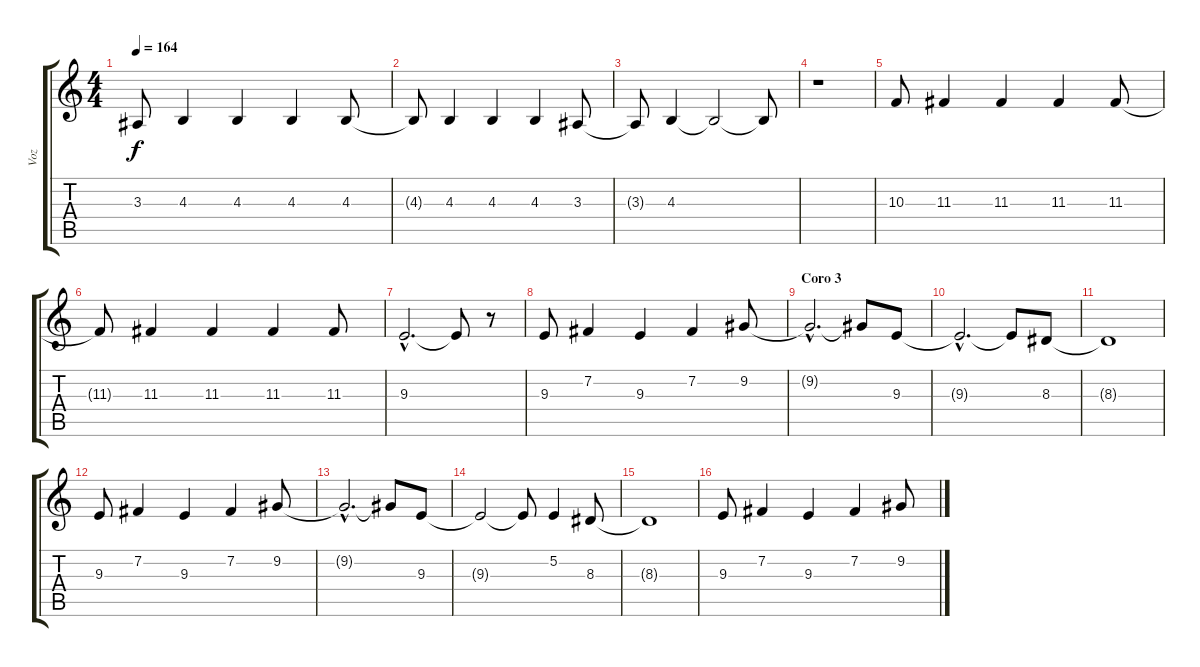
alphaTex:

\track ("Voz" "Voz") {instrument altosax}
\staff {score tabs}
\tuning (E4 B3 G3 D3 A2 E2) {hide}
\ts (4 4)
\tempo 164
\clef g2
\ks c
3.3.8{dy f volume 13} 4.3.4 4.3.4 4.3.4 4.3.8 |
4.3{t}.8 4.3.4 4.3.4 4.3.4 3.3.8 |
3.3{t}.8 4.3.4 4.3{t}.2 4.3{t}.8 |
r.1 |
10.3.8 11.3.4 11.3.4 11.3.4 11.3.8 |
11.3{t}.8 11.3.4 11.3.4 11.3.4 11.3.8 |
9.3{hac}.2{d} 9.3{t}.8 r.8 |
9.3.8{volume 16} 7.2.4 9.3.4 7.2.4 9.2.8 |
\section ("" "Coro 3")
9.2{hac t}.2{d} 9.2{t}.8 9.3.8 |
9.3{hac t}.2{d} 9.3{t}.8 8.3.8 |
8.3{t}.1 |
9.3.8 7.2.4 9.3.4 7.2.4 9.2.8 |
9.2{hac t}.2{d} 9.2{t}.8 9.3.8 |
9.3{t}.2 9.3{t}.8 5.2.4 8.3.8 |
8.3{t}.1{volume 11} |
9.3.8{volume 16} 7.2.4 9.3.4 7.2.4 9.2.8
